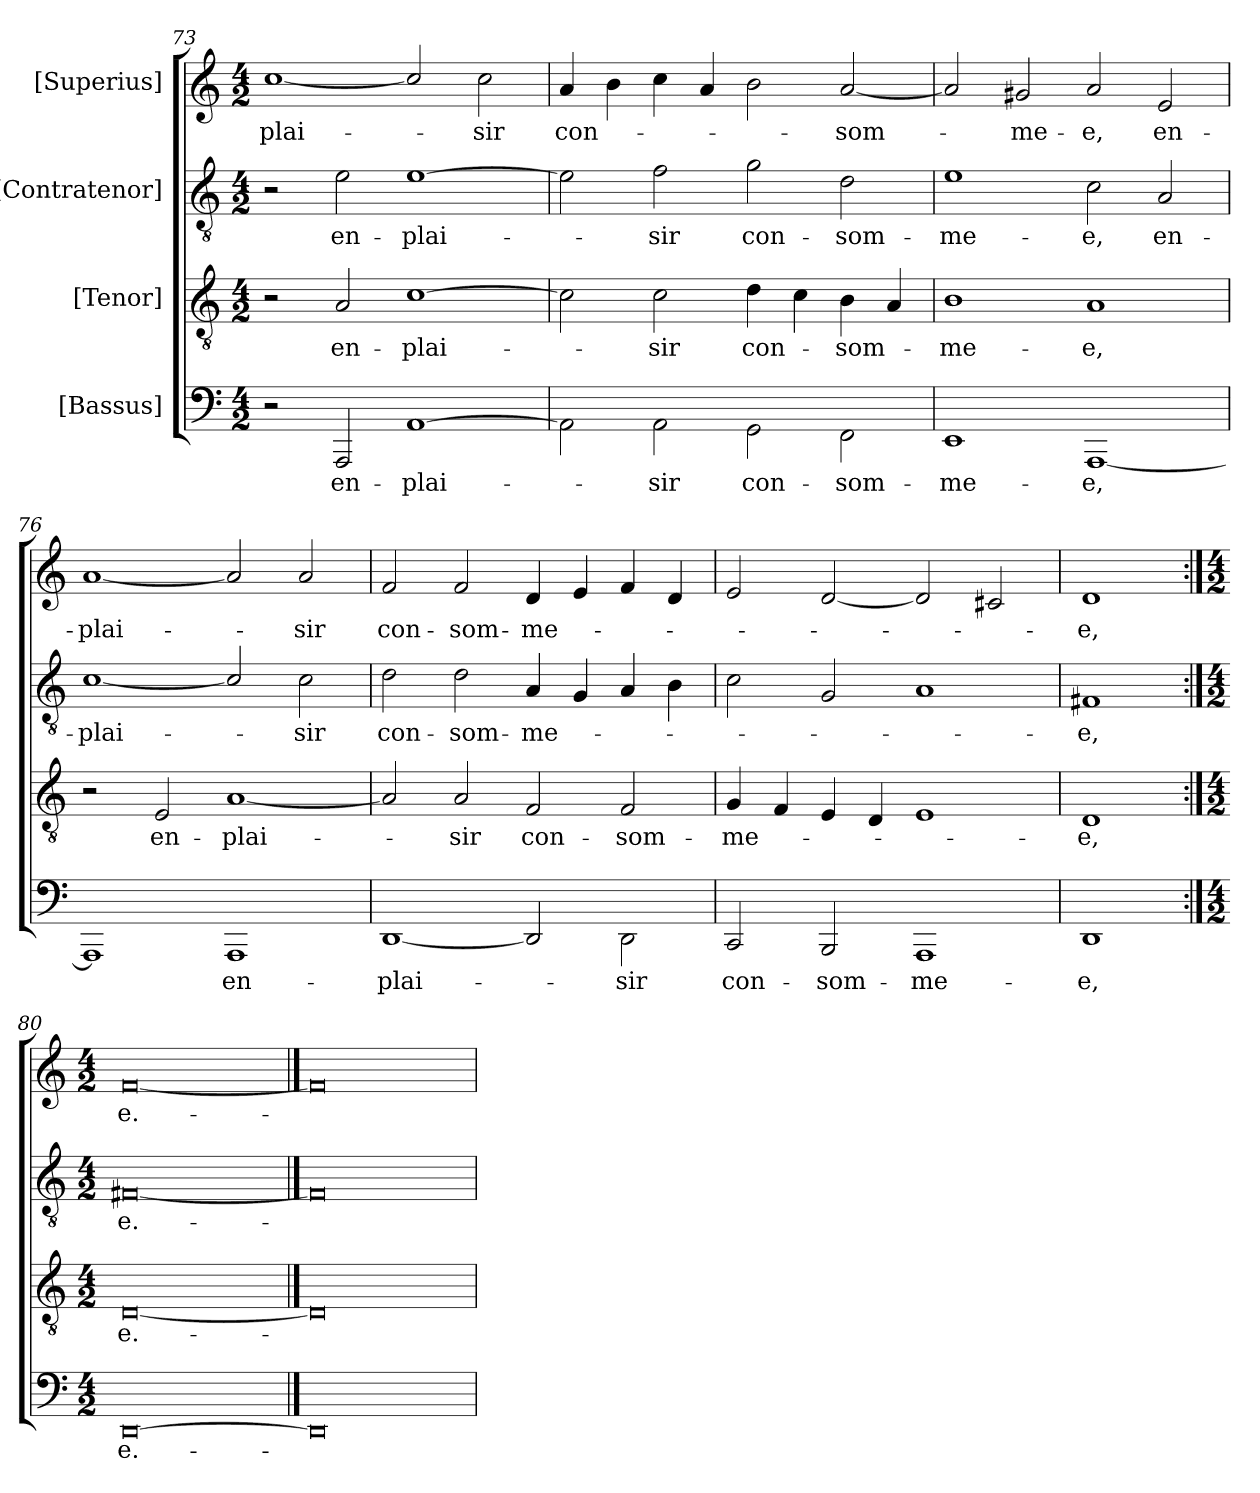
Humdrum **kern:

**kern	**text	**kern	**text	**kern	**text	**kern	**text
*part4	*part4	*part3	*part3	*part2	*part2	*part1	*part1
*staff4	*staff4	*staff3	*staff3	*staff2	*staff2	*staff1	*staff1
*I"[Bassus]	*	*I"[Tenor]	*	*I"[Contratenor]	*	*I"[Superius]	*
*clefF4	*	*clefGv2	*	*clefGv2	*	*clefG2	*
*k[]	*	*k[]	*	*k[]	*	*k[]	*
*M4/2	*	*M4/2	*	*M4/2	*	*M4/2	*
=73	=73	=73	=73	=73	=73	=73	=73
2r	.	2r	.	2r	.	[1cc/	plai-
2AAA/	en-	2A/	en-	2e\	en-	.	.
[1AA\	plai-	[1c\	plai-	[1e\	plai-	2cc/]	.
.	.	.	.	.	.	2cc\	-sir
=74	=74	=74	=74	=74	=74	=74	=74
2AA\]	.	2c\]	.	2e\]	.	4a/	con-
.	.	.	.	.	.	4b\	.
2AA\	-sir	2c\	-sir	2f\	-sir	4cc\	.
.	.	.	.	.	.	4a/	.
2GG\	con-	4d\	con-	2g\	con-	2b\	.
.	.	4c\	.	.	.	.	.
2FF\	-som-	4B\	-som-	2d\	-som-	[2a/	-som-
.	.	4A/	.	.	.	.	.
=75	=75	=75	=75	=75	=75	=75	=75
1EE/	-me-	1B\	-me-	1e/	-me-	2a/]	.
.	.	.	.	.	.	2g#X/	-me-
[1AAA/	-e,	1A/	-e,	2c\	-e,	2a/	-e,
.	.	.	.	2A/	en-	2e/	en-
=76	=76	=76	=76	=76	=76	=76	=76
1AAA/]	.	2r	.	[1c/	plai-	[1a/	plai-
.	.	2E/	en-	.	.	.	.
1AAA\	en-	[1A/	plai-	2c/]	.	2a/]	.
.	.	.	.	2c\	-sir	2a/	-sir
=77	=77	=77	=77	=77	=77	=77	=77
[1DD/	plai-	2A/]	.	2d\	con-	2f/	con-
.	.	2A/	-sir	2d\	-som-	2f/	-som-
2DD/]	.	2F/	con-	4A/	-me-	4d/	-me-
.	.	.	.	4G/	.	4e/	.
2DD\	-sir	2F/	-som-	4A/	.	4f/	.
.	.	.	.	4B\	.	4d/	.
=78	=78	=78	=78	=78	=78	=78	=78
2CC/	con-	4G/	-me-	2c\	.	2e/	.
.	.	4F/	.	.	.	.	.
2BBB/	-som-	4E/	.	2G/	.	[2d/	.
.	.	4D/	.	.	.	.	.
1AAA/	-me-	1E/	.	1A/	.	2d/]	.
.	.	.	.	.	.	2c#X/	.
=79	=79	=79	=79	=79	=79	=79	=79
1DD/	-e,	1D/	-e,	1F#X/	-e,	1d/	-e,
=80:|!	=80:|!	=80:|!	=80:|!	=80:|!	=80:|!	=80:|!	=80:|!
*M4/2	*	*M4/2	*	*M4/2	*	*M4/2	*
[0DD\	- e.-	[0D/	- e.-	[0F#X/	- e.-	[0f/	- e.-
==81	==81	==81	==81	==81	==81	==81	==81
0DD\]	.	0D/]	.	0F#/]	.	0f/]	.
=	=	=	=	=	=	=	=
*-	*-	*-	*-	*-	*-	*-	*-
